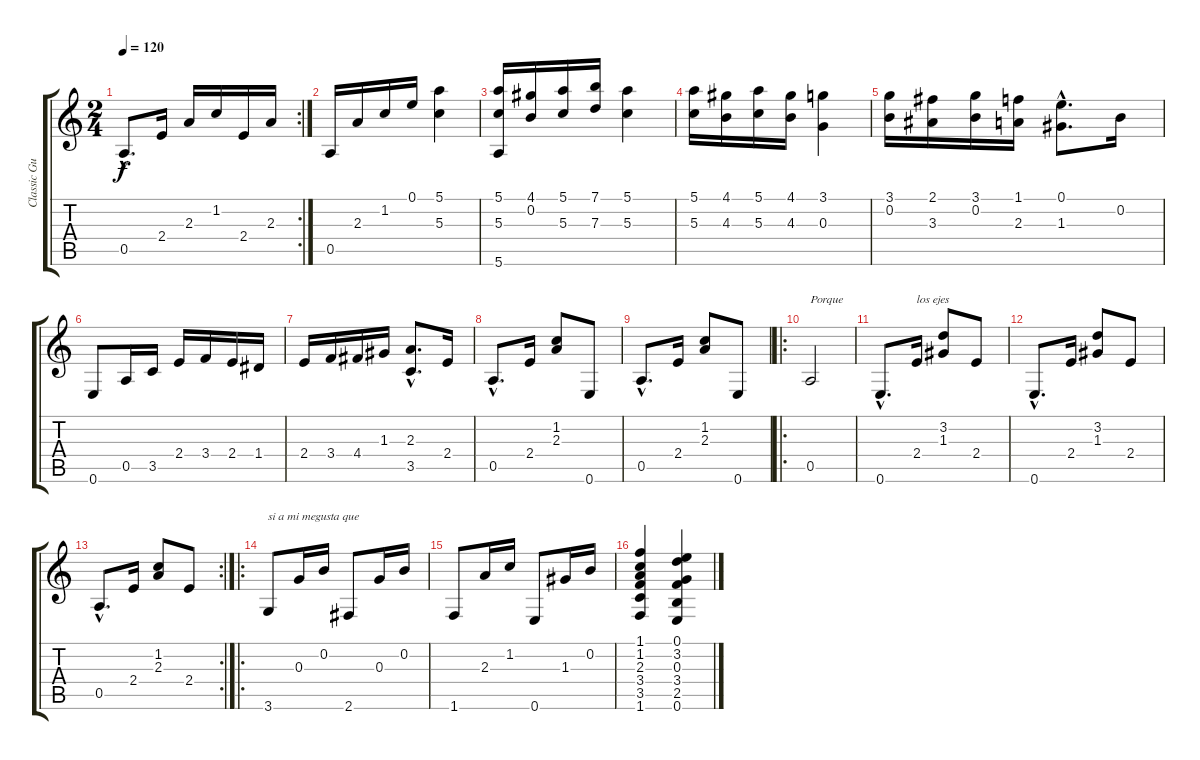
\track ("Classic Guitar" "Classic Gu") {instrument acousticguitarnylon}
\staff {score tabs}
\tuning (E4 B3 G3 D3 A2 E2) {hide}
\rc 2
\ts (2 4)
\tempo 120
\clef g2
\ks c
0.5{hac}.8{d dy f} 2.4.16 2.3.16 1.2.16 2.4.16 2.3.16 |
0.5.16 2.3.16 1.2.16 0.1.16 (5.1 5.3).4 |
(5.1 5.3 5.6).16 (4.1 0.2).16 (5.1 5.3).16 (7.1 7.3).16 (5.1 5.3).4 |
(5.1 5.3).16 (4.1 4.3).16 (5.1 5.3).16 (4.1 4.3).16 (3.1 0.3).4 |
(3.1 0.2).16 (2.1 3.3).16 (3.1 0.2).16 (1.1 2.3).16 (0.1{hac} 1.3{hac}).8{d} 0.2.16 |
0.6.8 0.5.16 3.5.16 2.4.16 3.4.16 2.4.16 1.4.16 |
2.4.16 3.4.16 4.4.16 1.3.16 (2.3{hac} 3.5{hac}).8{d} 2.4.16 |
0.5{hac}.8{d} 2.4.16 (1.2 2.3).8 0.6.8 |
0.5{hac}.8{d} 2.4.16 (1.2 2.3).8 0.6.8 |
\ro
0.5.2{txt "Porque "} |
0.6{hac}.8{d} 2.4.16{txt "los ejes "} (3.2 1.3).8 2.4.8 |
0.6{hac}.8{d} 2.4.16 (3.2 1.3).8 2.4.8 |
\rc 2
0.5{hac}.8{d} 2.4.16 (1.2 2.3).8 2.4.8 |
\ro
3.6.8{txt "si a mi megusta que "} 0.3.16 0.2.16 2.6.8 0.3.16 0.2.16 |
1.6.8 2.3.16 1.2.16 0.6.8 1.3.16 0.2.16 |
(1.1 1.2 2.3 3.4 3.5 1.6).4 (0.1 3.2 0.3 3.4 2.5 0.6).4
